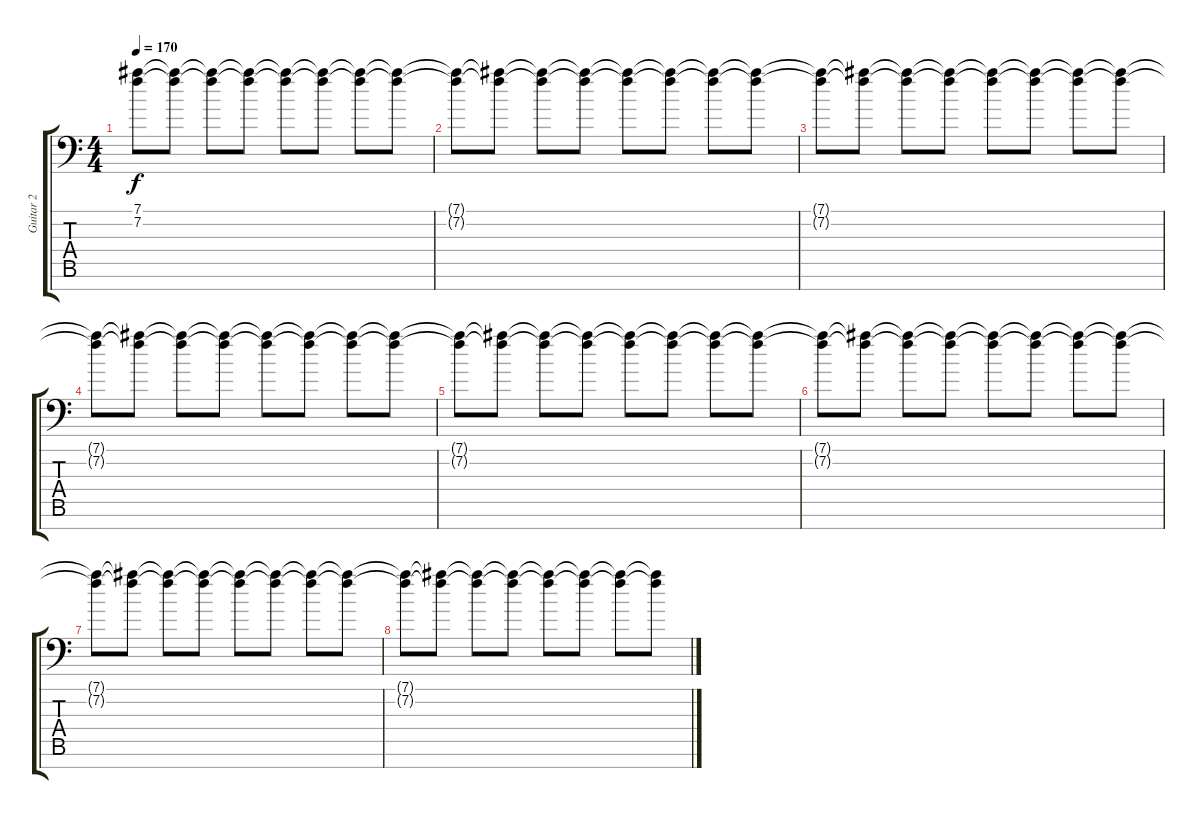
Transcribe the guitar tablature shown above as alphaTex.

\track ("Guitar 2" "Guitar 2") {instrument acousticguitarsteel}
\staff {score tabs}
\tuning (Eb4 Bb3 Gb3 Db3 Ab2 Eb2 Bb1) {hide}
\ts (4 4)
\tempo 170
\clef f4
\ks c
(7.1{t} 7.2{t}).8{dy f} (7.1{t} 7.2{t}).8 (7.1{t} 7.2{t}).8 (7.1{t} 7.2{t}).8 (7.1{t} 7.2{t}).8 (7.1{t} 7.2{t}).8 (7.1{t} 7.2{t}).8 (7.1{t} 7.2{t}).8 |
(7.1{t} 7.2{t}).8 (7.1{t} 7.2{t}).8 (7.1{t} 7.2{t}).8 (7.1{t} 7.2{t}).8 (7.1{t} 7.2{t}).8 (7.1{t} 7.2{t}).8 (7.1{t} 7.2{t}).8 (7.1{t} 7.2{t}).8 |
(7.1{t} 7.2{t}).8 (7.1{t} 7.2{t}).8 (7.1{t} 7.2{t}).8 (7.1{t} 7.2{t}).8 (7.1{t} 7.2{t}).8 (7.1{t} 7.2{t}).8 (7.1{t} 7.2{t}).8 (7.1{t} 7.2{t}).8 |
(7.1{t} 7.2{t}).8 (7.1{t} 7.2{t}).8 (7.1{t} 7.2{t}).8 (7.1{t} 7.2{t}).8 (7.1{t} 7.2{t}).8 (7.1{t} 7.2{t}).8 (7.1{t} 7.2{t}).8 (7.1{t} 7.2{t}).8 |
(7.1{t} 7.2{t}).8 (7.1{t} 7.2{t}).8 (7.1{t} 7.2{t}).8 (7.1{t} 7.2{t}).8 (7.1{t} 7.2{t}).8 (7.1{t} 7.2{t}).8 (7.1{t} 7.2{t}).8 (7.1{t} 7.2{t}).8 |
(7.1{t} 7.2{t}).8 (7.1{t} 7.2{t}).8 (7.1{t} 7.2{t}).8 (7.1{t} 7.2{t}).8 (7.1{t} 7.2{t}).8 (7.1{t} 7.2{t}).8 (7.1{t} 7.2{t}).8 (7.1{t} 7.2{t}).8 |
(7.1{t} 7.2{t}).8 (7.1{t} 7.2{t}).8 (7.1{t} 7.2{t}).8 (7.1{t} 7.2{t}).8 (7.1{t} 7.2{t}).8 (7.1{t} 7.2{t}).8 (7.1{t} 7.2{t}).8 (7.1{t} 7.2{t}).8 |
(7.1{t} 7.2{t}).8 (7.1{t} 7.2{t}).8 (7.1{t} 7.2{t}).8 (7.1{t} 7.2{t}).8 (7.1{t} 7.2{t}).8 (7.1{t} 7.2{t}).8 (7.1{t} 7.2{t}).8 (7.1{t} 7.2{t}).8
